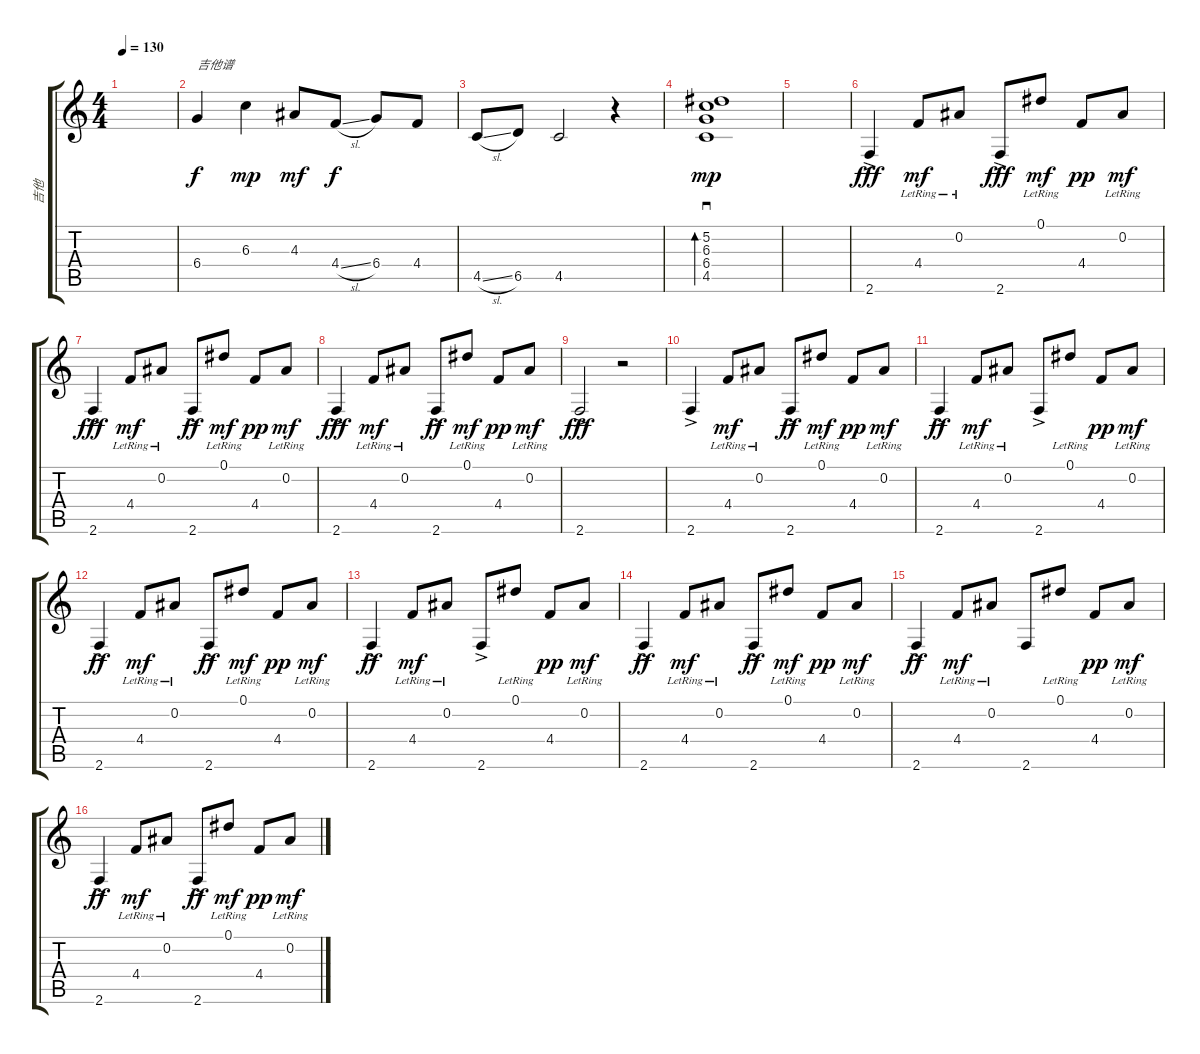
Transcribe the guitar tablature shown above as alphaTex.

\track ("吉他" "吉他") {instrument acousticguitarsteel}
\staff {score tabs}
\tuning (Eb4 Bb3 Gb3 Db3 Ab2 Eb2) {hide}
\ts (4 4)
\tempo 130
\clef g2
\ks c
|
6.4.4{txt "吉他谱"} 6.3.4{dy mp} 4.3.8{dy mf} 4.4{sl}.8{dy f} 6.4.8 4.4.8 |
4.5{sl}.8 6.5.8 4.5.2 r.4 |
(5.2 6.3 6.4 4.5).1{sd bd 480 dy mp} |
|
2.6{ac}.4{dy fff} 4.4{lr}.8{dy mf} 0.2{lr}.8 2.6{ac}.8{dy fff} 0.1{lr}.8{dy mf} 4.4.8{dy pp} 0.2{lr}.8{dy mf} |
2.6{ac}.4{dy fff} 4.4{lr}.8{dy mf} 0.2{lr}.8 2.6{ac}.8{dy ff} 0.1{lr}.8{dy mf} 4.4.8{dy pp} 0.2{lr}.8{dy mf} |
2.6{ac}.4{dy fff} 4.4{lr}.8{dy mf} 0.2{lr}.8 2.6{ac}.8{dy ff} 0.1{lr}.8{dy mf} 4.4.8{dy pp} 0.2{lr}.8{dy mf} |
2.6{ac}.2{dy fff} r.2 |
2.6{ac}.4 4.4{lr}.8{dy mf} 0.2{lr}.8 2.6{ac}.8{dy ff} 0.1{lr}.8{dy mf} 4.4.8{dy pp} 0.2{lr}.8{dy mf} |
2.6{ac}.4{dy ff} 4.4{lr}.8{dy mf} 0.2{lr}.8 2.6{ac}.8 0.1{lr}.8 4.4.8{dy pp} 0.2{lr}.8{dy mf} |
2.6{ac}.4{dy ff} 4.4{lr}.8{dy mf} 0.2{lr}.8 2.6{ac}.8{dy ff} 0.1{lr}.8{dy mf} 4.4.8{dy pp} 0.2{lr}.8{dy mf} |
2.6{ac}.4{dy ff} 4.4{lr}.8{dy mf} 0.2{lr}.8 2.6{ac}.8 0.1{lr}.8 4.4.8{dy pp} 0.2{lr}.8{dy mf} |
2.6{ac}.4{dy ff} 4.4{lr}.8{dy mf} 0.2{lr}.8 2.6{ac}.8{dy ff} 0.1{lr}.8{dy mf} 4.4.8{dy pp} 0.2{lr}.8{dy mf} |
2.6{ac}.4{dy ff} 4.4{lr}.8{dy mf} 0.2{lr}.8 2.6.8 0.1{lr}.8 4.4.8{dy pp} 0.2{lr}.8{dy mf} |
2.6{ac}.4{dy ff} 4.4{lr}.8{dy mf} 0.2{lr}.8 2.6{ac}.8{dy ff} 0.1{lr}.8{dy mf} 4.4.8{dy pp} 0.2{lr}.8{dy mf}
